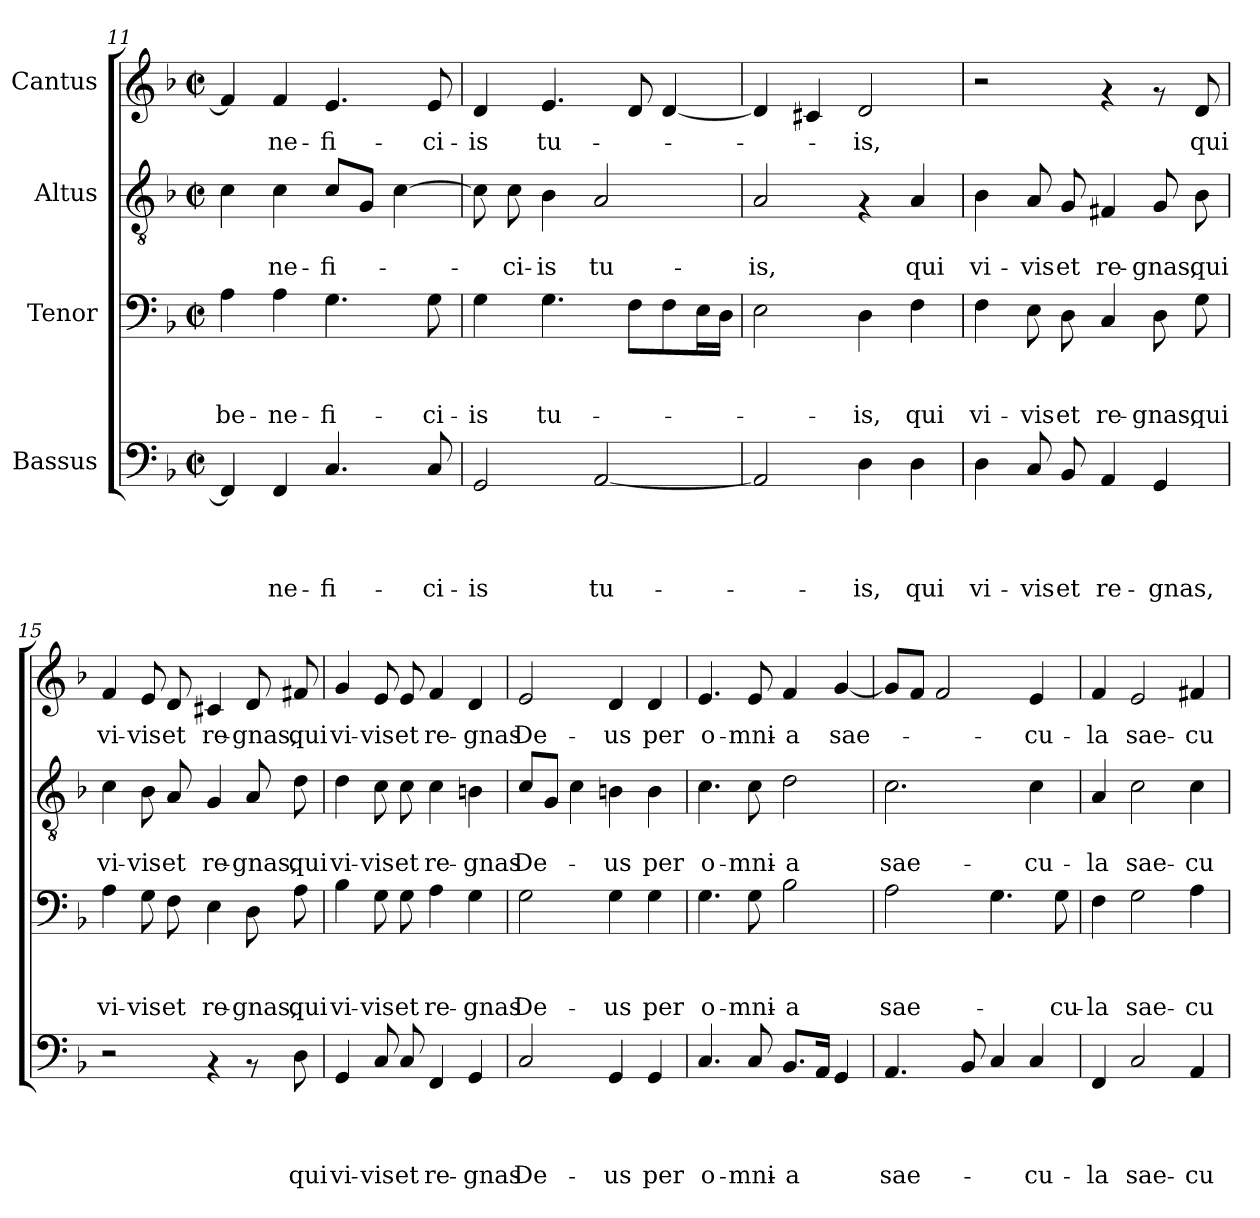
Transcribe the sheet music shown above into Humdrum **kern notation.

**kern	**text	**text	**text	**text	**kern	**text	**text	**text	**kern	**text	**text	**kern	**text
*part4	*part4	*part4	*part4	*part4	*part3	*part3	*part3	*part3	*part2	*part2	*part2	*part1	*part1
*staff4	*staff4	*staff4	*staff4	*staff4	*staff3	*staff3	*staff3	*staff3	*staff2	*staff2	*staff2	*staff1	*staff1
*I"Bassus	*	*	*	*	*I"Tenor	*	*	*	*I"Altus	*	*	*I"Cantus	*
*clefF4	*	*	*	*	*clefF4	*	*	*	*clefGv2	*	*	*clefG2	*
*k[b-]	*	*	*	*	*k[b-]	*	*	*	*k[b-]	*	*	*k[b-]	*
*F:	*	*	*	*	*F:	*	*	*	*F:	*	*	*F:	*
*M2/2	*	*	*	*	*M2/2	*	*	*	*M2/2	*	*	*M2/2	*
*met(c|)	*	*	*	*	*met(c|)	*	*	*	*met(c|)	*	*	*met(c|)	*
=11	=11	=11	=11	=11	=11	=11	=11	=11	=11	=11	=11	=11	=11
!	!	!	!	!	!	!	!	!LO:LY:b	!	!	!	!	!
4FF/]	.	.	.	.	4A\	.	.	be-	4c\	.	.	4f/]	.
!	!	!	!	!LO:LY:b	!	!	!	!LO:LY:b	!	!	!LO:LY:b	!	!LO:LY:b
4FF/	.	.	.	-ne-	4A\	.	.	-ne-	4c\	.	-ne-	4f/	-ne-
!	!	!	!	!LO:LY:b	!	!	!	!LO:LY:b	!	!	!LO:LY:b	!	!LO:LY:b
4.C/	.	.	.	-fi-	4.G\	.	.	-fi-	8c/L	.	-fi-	4.e/	-fi-
.	.	.	.	.	.	.	.	.	8G/J	.	.	.	.
.	.	.	.	.	.	.	.	.	[>4c\	.	.	.	.
!	!	!	!	!LO:LY:b	!	!	!	!LO:LY:b	!	!	!	!	!LO:LY:b
8C/	.	.	.	-ci-	8G\	.	.	-ci-	.	.	.	8e/	-ci-
=12	=12	=12	=12	=12	=12	=12	=12	=12	=12	=12	=12	=12	=12
!	!	!	!	!LO:LY:b	!	!	!	!LO:LY:b	!	!	!	!	!LO:LY:b
2GG/	.	.	.	-is	4G\	.	.	-is	8c\]	.	.	4d/	-is
!	!	!	!	!	!	!	!	!	!	!	!LO:LY:b	!	!
.	.	.	.	.	.	.	.	.	8c\	.	-ci-	.	.
!	!	!	!	!	!	!	!	!LO:LY:b	!	!	!LO:LY:b	!	!LO:LY:b
.	.	.	.	.	4.G\	.	.	tu-	4B-\	.	-is	4.e/	tu-
!	!	!	!	!LO:LY:b	!	!	!	!	!	!	!LO:LY:b	!	!
[<2AA/	.	.	.	tu-	.	.	.	.	2A/	.	tu-	.	.
.	.	.	.	.	8F\L	.	.	.	.	.	.	8d/	.
.	.	.	.	.	8F\	.	.	.	.	.	.	[<4d/	.
.	.	.	.	.	16E\L	.	.	.	.	.	.	.	.
.	.	.	.	.	16D\JJ	.	.	.	.	.	.	.	.
!!LO:LB:g=z
=13	=13	=13	=13	=13	=13	=13	=13	=13	=13	=13	=13	=13	=13
!	!	!	!	!	!	!	!	!	!	!	!LO:LY:b	!	!
2AA/]	.	.	.	.	2E\	.	.	.	2A/	.	-is,	4d/]	.
.	.	.	.	.	.	.	.	.	.	.	.	4c#X/	.
!	!	!	!	!LO:LY:b	!	!	!	!LO:LY:b	!	!	!	!	!LO:LY:b
4D\	.	.	.	-is,	4D\	.	.	-is,	4rF	.	.	2d/	-is,
!	!	!	!	!LO:LY:b	!	!	!	!LO:LY:b	!	!	!LO:LY:b	!	!
4D\	.	.	.	qui	4F\	.	.	qui	4A/	.	qui	.	.
=14	=14	=14	=14	=14	=14	=14	=14	=14	=14	=14	=14	=14	=14
!	!	!	!	!LO:LY:b	!	!	!	!LO:LY:b	!	!	!LO:LY:b	!	!
4D\	.	.	.	vi-	4F\	.	.	vi-	4B-\	.	vi-	2r	.
!	!	!	!	!LO:LY:b	!	!	!	!LO:LY:b	!	!	!LO:LY:b	!	!
8C/	.	.	.	-vis	8E\	.	.	-vis	8A/	.	-vis	.	.
!	!	!	!	!LO:LY:b	!	!	!	!LO:LY:b	!	!	!LO:LY:b	!	!
8BB-/	.	.	.	et	8D\	.	.	et	8G/	.	et	.	.
!	!	!	!	!LO:LY:b	!	!	!	!LO:LY:b	!	!	!LO:LY:b	!	!
4AA/	.	.	.	re-	4C/	.	.	re-	4F#X/	.	re-	4rf	.
!	!	!	!	!LO:LY:b	!	!	!	!LO:LY:b	!	!	!LO:LY:b	!	!
4GG/	.	.	.	-gnas,	8D\	.	.	-gnas,	8G/	.	-gnas,	8rf	.
!	!	!	!	!	!	!	!	!LO:LY:b	!	!	!LO:LY:b	!	!LO:LY:b
.	.	.	.	.	8G\	.	.	qui	8B-\	.	qui	8d/	qui
=15	=15	=15	=15	=15	=15	=15	=15	=15	=15	=15	=15	=15	=15
!	!	!	!	!	!	!	!	!LO:LY:b	!	!	!LO:LY:b	!	!LO:LY:b
2r	.	.	.	.	4A\	.	.	vi-	4c\	.	vi-	4f/	vi-
!	!	!	!	!	!	!	!	!LO:LY:b	!	!	!LO:LY:b	!	!LO:LY:b
.	.	.	.	.	8G\	.	.	-vis	8B-\	.	-vis	8e/	-vis
!	!	!	!	!	!	!	!	!LO:LY:b	!	!	!LO:LY:b	!	!LO:LY:b
.	.	.	.	.	8F\	.	.	et	8A/	.	et	8d/	et
!	!	!	!	!	!	!	!	!LO:LY:b	!	!	!LO:LY:b	!	!LO:LY:b
4rAA	.	.	.	.	4E\	.	.	re-	4G/	.	re-	4c#X/	re-
!	!	!	!	!	!	!	!	!LO:LY:b	!	!	!LO:LY:b	!	!LO:LY:b
8rAA	.	.	.	.	8D\	.	.	-gnas,	8A/	.	-gnas,	8d/	-gnas,
!	!	!	!	!LO:LY:b	!	!	!	!LO:LY:b	!	!	!LO:LY:b	!	!LO:LY:b
8D\	.	.	.	qui	8A\	.	.	qui	8d\	.	qui	8f#X/	qui
=16	=16	=16	=16	=16	=16	=16	=16	=16	=16	=16	=16	=16	=16
!	!	!	!	!LO:LY:b	!	!	!	!LO:LY:b	!	!	!LO:LY:b	!	!LO:LY:b
4GG/	.	.	.	vi-	4B-\	.	.	vi-	4d\	.	vi-	4g/	vi-
!	!	!	!	!LO:LY:b	!	!	!	!LO:LY:b	!	!	!LO:LY:b	!	!LO:LY:b
8C/	.	.	.	-vis	8G\	.	.	-vis	8c\	.	-vis	8e/	-vis
!	!	!	!	!LO:LY:b	!	!	!	!LO:LY:b	!	!	!LO:LY:b	!	!LO:LY:b
8C/	.	.	.	et	8G\	.	.	et	8c\	.	et	8e/	et
!	!	!	!	!LO:LY:b	!	!	!	!LO:LY:b	!	!	!LO:LY:b	!	!LO:LY:b
4FF/	.	.	.	re-	4A\	.	.	re-	4c\	.	re-	4f/	re-
!	!	!	!	!LO:LY:b	!	!	!	!LO:LY:b	!	!	!LO:LY:b	!	!LO:LY:b
4GG/	.	.	.	-gnas	4G\	.	.	-gnas	4Bn\	.	-gnas	4d/	-gnas
=17	=17	=17	=17	=17	=17	=17	=17	=17	=17	=17	=17	=17	=17
!	!	!	!	!LO:LY:b	!	!	!	!LO:LY:b	!	!	!LO:LY:b	!	!LO:LY:b
2C/	.	.	.	De-	2G\	.	.	De-	8c/L	.	De-	2e/	De-
.	.	.	.	.	.	.	.	.	8G/J	.	.	.	.
.	.	.	.	.	.	.	.	.	4c\	.	.	.	.
!	!	!	!	!LO:LY:b	!	!	!	!LO:LY:b	!	!	!LO:LY:b	!	!LO:LY:b
4GG/	.	.	.	-us	4G\	.	.	-us	4Bn\	.	-us	4d/	-us
!	!	!	!	!LO:LY:b	!	!	!	!LO:LY:b	!	!	!LO:LY:b	!	!LO:LY:b
4GG/	.	.	.	per	4G\	.	.	per	4B\	.	per	4d/	per
!!LO:PB:g=z
=18	=18	=18	=18	=18	=18	=18	=18	=18	=18	=18	=18	=18	=18
!	!	!	!	!LO:LY:b	!	!	!	!LO:LY:b	!	!	!LO:LY:b	!	!LO:LY:b
4.C/	.	.	.	o-	4.G\	.	.	o-	4.c\	.	o-	4.e/	o-
!	!	!	!	!LO:LY:b	!	!	!	!LO:LY:b	!	!	!LO:LY:b	!	!LO:LY:b
8C/	.	.	.	-mni-	8G\	.	.	-mni-	8c\	.	-mni-	8e/	-mni-
!	!	!	!	!LO:LY:b	!	!	!	!LO:LY:b	!	!	!LO:LY:b	!	!LO:LY:b
8.BB-/L	.	.	.	-a	2B-\	.	.	-a	2d\	.	-a	4f/	-a
16AA/Jk	.	.	.	.	.	.	.	.	.	.	.	.	.
!	!	!	!	!	!	!	!	!	!	!	!	!	!LO:LY:b
4GG/	.	.	.	.	.	.	.	.	.	.	.	[<4g/	sae-
=19	=19	=19	=19	=19	=19	=19	=19	=19	=19	=19	=19	=19	=19
!	!	!	!	!LO:LY:b	!	!	!	!LO:LY:b	!	!	!LO:LY:b	!	!
4.AA/	.	.	.	sae-	2A\	.	.	sae-	2.c\	.	sae-	8g/L]	.
.	.	.	.	.	.	.	.	.	.	.	.	8f/J	.
.	.	.	.	.	.	.	.	.	.	.	.	2f/	.
8BB-/	.	.	.	.	.	.	.	.	.	.	.	.	.
4C/	.	.	.	.	4.G\	.	.	.	.	.	.	.	.
!	!	!	!	!LO:LY:b	!	!	!	!	!	!	!LO:LY:b	!	!LO:LY:b
4C/	.	.	.	-cu-	.	.	.	.	4c\	.	-cu-	4e/	-cu-
!	!	!	!	!	!	!	!	!LO:LY:b	!	!	!	!	!
.	.	.	.	.	8G\	.	.	-cu-	.	.	.	.	.
=20	=20	=20	=20	=20	=20	=20	=20	=20	=20	=20	=20	=20	=20
!	!	!	!	!LO:LY:b	!	!	!	!LO:LY:b	!	!	!LO:LY:b	!	!LO:LY:b
4FF/	.	.	.	-la	4F\	.	.	-la	4A/	.	-la	4f/	-la
!	!	!	!	!LO:LY:b	!	!	!	!LO:LY:b	!	!	!LO:LY:b	!	!LO:LY:b
2C/	.	.	.	sae-	2G\	.	.	sae-	2c\	.	sae-	2e/	sae-
!	!	!	!	!LO:LY:b	!	!	!	!LO:LY:b	!	!	!LO:LY:b	!	!LO:LY:b
4AA/	.	.	.	-cu-	4A\	.	.	-cu-	4c\	.	-cu-	4f#X/	-cu-
=	=	=	=	=	=	=	=	=	=	=	=	=	=
*-	*-	*-	*-	*-	*-	*-	*-	*-	*-	*-	*-	*-	*-
